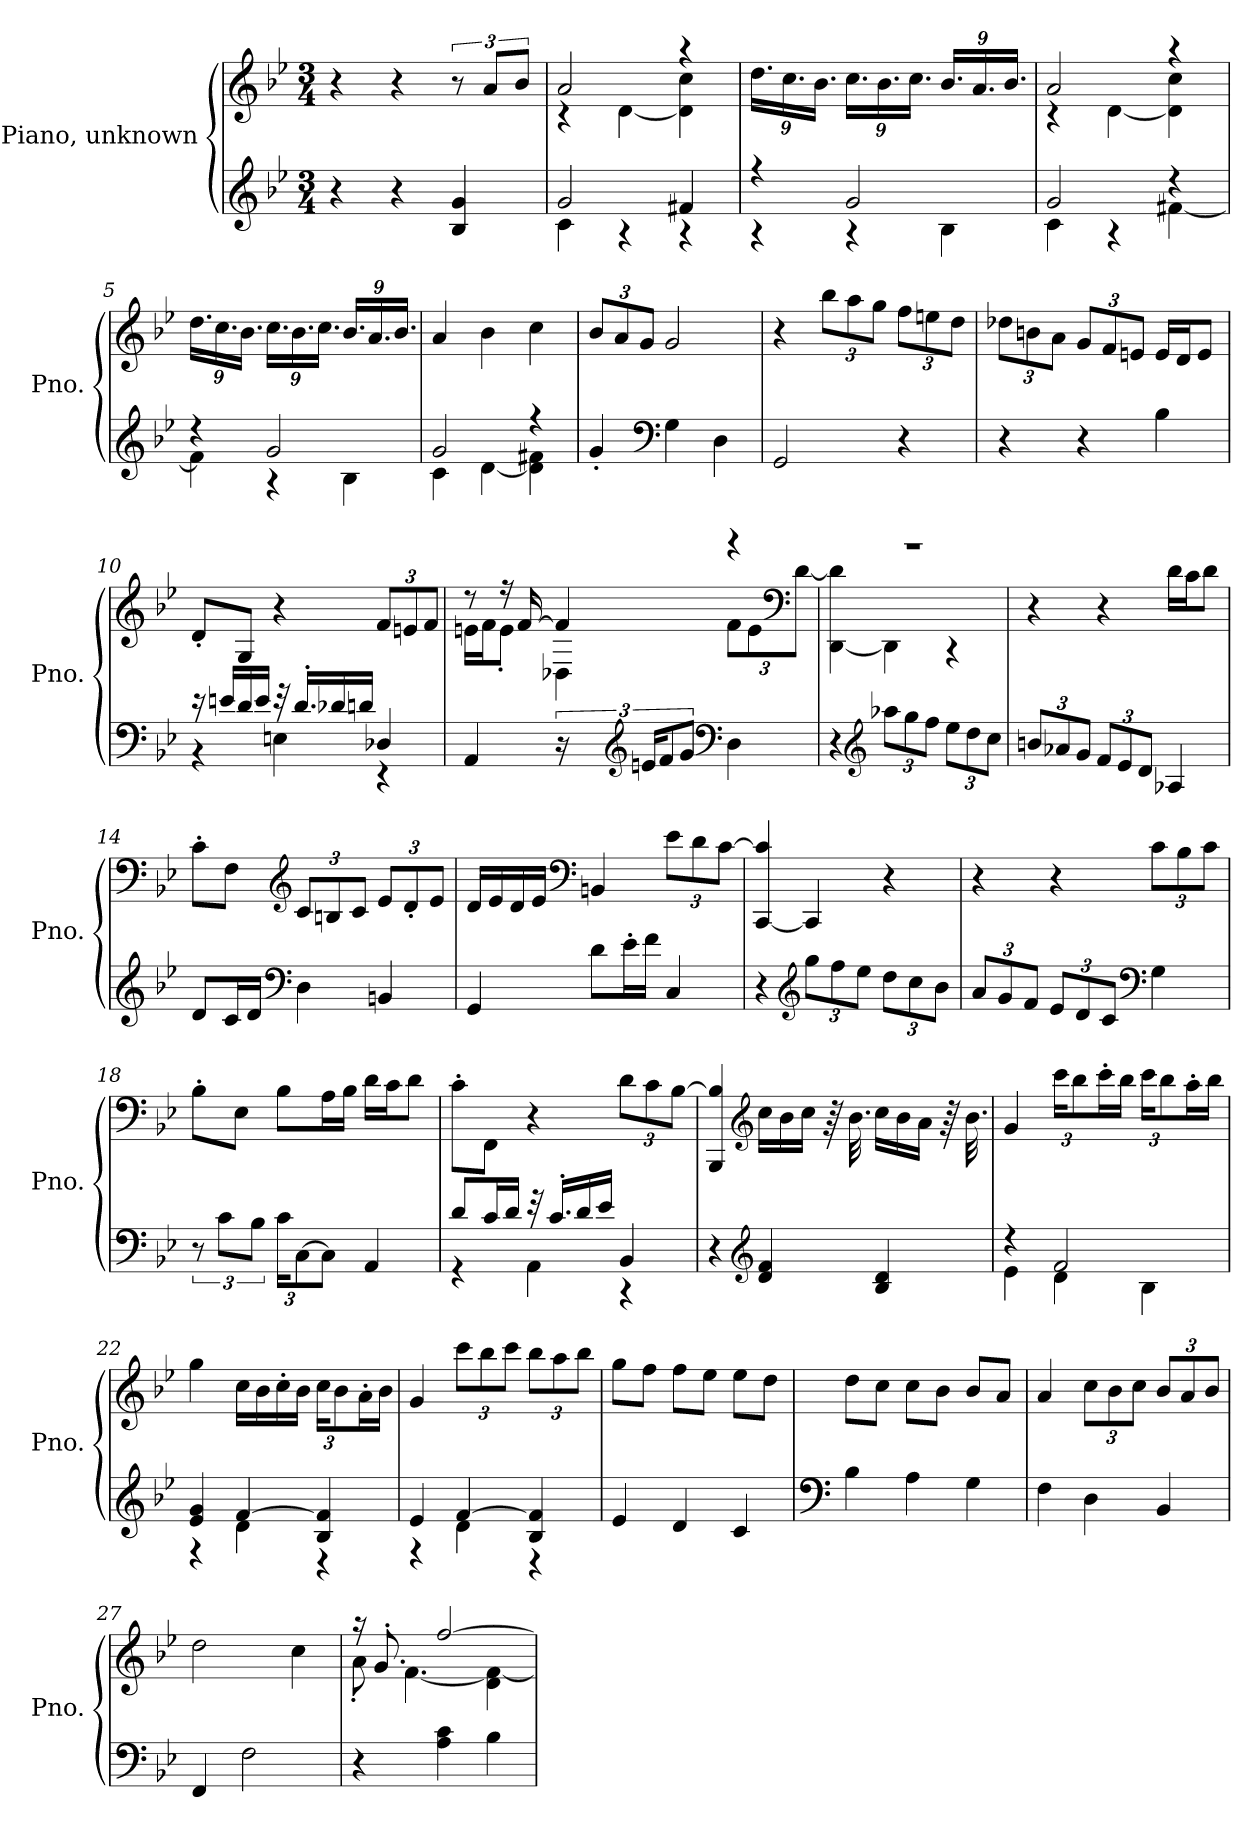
**kern	**kern
*part1	*part1
*staff2	*staff1
*I"Piano, unknown	*
*I'Pno.	*
*clefG2	*clefG2
*k[b-e-]	*k[b-e-]
*M3/4	*M3/4
*MM190	*MM190
=1	=1
4r	4r
4r	4r
4B-/ 4g/	12r
.	12a/L
.	12b-/J
=2	=2
*^	*^
2g/	4c\	2a/	4r
.	4r	.	[4d\
4f#X/	4r	4r	4d\] 4cc\
*	*	*v	*v
=3	=3	=3
*	*	*Xbrackettup
4r	4r	18.dd\LL
.	.	18.cc\
.	.	18.b-\JJ
2g/	4r	18.cc\LL
.	.	18.b-\
.	.	18.cc\JJ
.	4B-\	18.b-/LL
.	.	18.a/
.	.	18.b-/JJ
=4	=4	=4
*	*	*^
2g/	4c\	2a/	4r
.	4r	.	[4d\
4r	[4f#X\	4r	4d\] 4cc\
*	*	*v	*v
=5	=5	=5
4r	4f#\]	18.dd\LL
.	.	18.cc\
.	.	18.b-\JJ
2g/	4r	18.cc\LL
.	.	18.b-\
.	.	18.cc\JJ
.	4B-\	18.b-/LL
.	.	18.a/
.	.	18.b-/JJ
!!LO:LB:g=z
=6	=6	=6
2g/	4c\	4a/
.	[4d\	4b-\
4r	4d\] 4f#X\	4cc\
*v	*v	*
=7	=7
4g'/	12b-/L
.	12a/
.	12g/J
*clefF4	*
4G\	2g/
4D\	.
=8	=8
2GG/	4r
.	12bb-\L
.	12aa\
.	12gg\J
4r	12ff\L
.	12een\
.	12dd\J
=9	=9
4r	12dd-X\L
.	12bn\
.	12a\J
4r	12g/L
.	12f/
.	12en/J
4B-\	16e/LL
.	16d/J
.	8e/J
!!LO:LB:g=z
=10	=10
*^	*
16r	4r	8d'/L
16en/LL	.	.
16d/	.	8G/J
16e/JJ	.	.
32r	4En\	4r
16.d'/LL	.	.
16d-X/	.	.
16dn/JJ	.	.
4D-X/	4r	12f/L
.	.	12en/
.	.	12f/J
*v	*v	*
=11	=11
*	*^
4AA/	8r	16en\LL
.	.	16f\J
.	16r	8e'\J
.	[16f/	.
24r	4f/]	4D-X\
*clefG2	*	*
24en/KL	.	.
12f/	.	.
12g/J	.	.
*clefF4	*	*
4D\	4r	12f\L
.	.	12e\
*	*clefF4	*
.	.	[12d\J
=12	=12	=12
4r	2.r	[4DD\ 4d\]
*clefG2	*	*
*Xbrackettup	*	*
12aa-X\L	.	4DD\]
12gg\	.	.
12ff\J	.	.
12ee-\L	.	4r
12dd\	.	.
12cc\J	.	.
*	*v	*v
!!LO:LB:g=z
=13	=13
12bn/L	4r
12a-X/	.
12g/J	.
12f/L	4r
12e-/	.
12d/J	.
4A-X/	16d\LL
.	16c\J
.	8d\J
=14	=14
8d/L	8c'\L
16c/L	8F\J
16d/JJ	.
*clefF4	*clefG2
4D\	12c/L
.	12Bn/
.	12c/J
4BBn/	12e-/L
.	12d'/
.	12e-/J
=15	=15
4GG/	16d/LL
.	16e-/
.	16d/
.	16e-/JJ
*	*clefF4
8d\L	4BBn/
16e-'\L	.
16f\JJ	.
4C/	12e-\L
.	12d\
.	[12c\J
!!LO:LB:g=z
=16	=16
4r	[4CC/ 4c/]
*clefG2	*
12gg\L	4CC/]
12ff\	.
12ee-\J	.
12dd\L	4r
12cc\	.
12b-\J	.
=17	=17
12a/L	4r
12g/	.
12f/J	.
12e-/L	4r
12d/	.
12c/J	.
*clefF4	*
4G\	12c\L
.	12B-\
.	12c\J
=18	=18
*brackettup	*
12r	8B-'\L
12c\L	.
.	8E-\J
12B-\J	.
*Xbrackettup	*
24c\KL	8B-\L
[12C\	.
8C\J]	16A\L
.	16B-\JJ
4AA/	16d\LL
.	16c\J
.	8d\J
=19	=19
*^	*
8d/L	4r	8c'\L
16c/L	.	8FF\J
16d/JJ	.	.
32r	4AA\	4r
16.c'/LL	.	.
16d/	.	.
16e-/JJ	.	.
4BB-/	4r	12d\L
.	.	12c\
.	.	[12B-\J
*v	*v	*
!!LO:LB:g=z
=20	=20
4r	4BBB-/ 4B-/]
*clefG2	*clefG2
4d/ 4f/	16cc\LL
.	16b-\
.	16cc\JJ
.	64r
.	32.b-\
4B-/ 4d/	16cc\LL
.	16b-\
.	16a\JJ
.	64r
.	32.b-\
=21	=21
*^	*
4r	4e-\	4g/
2f/	4d\	24ccc\KL
.	.	12bb-\
.	.	16ccc'\L
.	.	16bb-\JJ
.	4B-\	24ccc\KL
.	.	12bb-\
.	.	16aa'\L
.	.	16bb-\JJ
=22	=22	=22
4e-/ 4g/	4r	4gg\
[4f/	4d\	16cc\LL
.	.	16b-\
.	.	16cc'\
.	.	16b-\JJ
4B-/ 4f/]	4r	24cc\KL
.	.	12b-\
.	.	16a'\L
.	.	16b-\JJ
!!LO:PB:g=z
=23	=23	=23
4e-/	4r	4g/
[4f/	4d\	12ccc\L
.	.	12bb-\
.	.	12ccc\J
4B-/ 4f/]	4r	12bb-\L
.	.	12aa\
.	.	12bb-\J
*v	*v	*
=24	=24
4e-/	8gg\L
.	8ff\J
4d/	8ff\L
.	8ee-\J
4c/	8ee-\L
.	8dd\J
=25	=25
*clefF4	*
4B-\	8dd\L
.	8cc\J
4A\	8cc\L
.	8b-\J
4G\	8b-/L
.	8a/J
=26	=26
4F\	4a/
4D\	12cc\L
.	12b-\
.	12cc\J
4BB-/	12b-/L
.	12a/
.	12b-/J
=27	=27
4FF/	2dd\
2F\	.
.	4cc\
=28	=28
*	*^
4r	16r	8a'\
.	8.g'/	.
.	.	[4.f\
4A\ 4c\	[2ff/	.
4B-\	.	4d\ 4f\_
*	*v	*v
=	=
*-	*-
